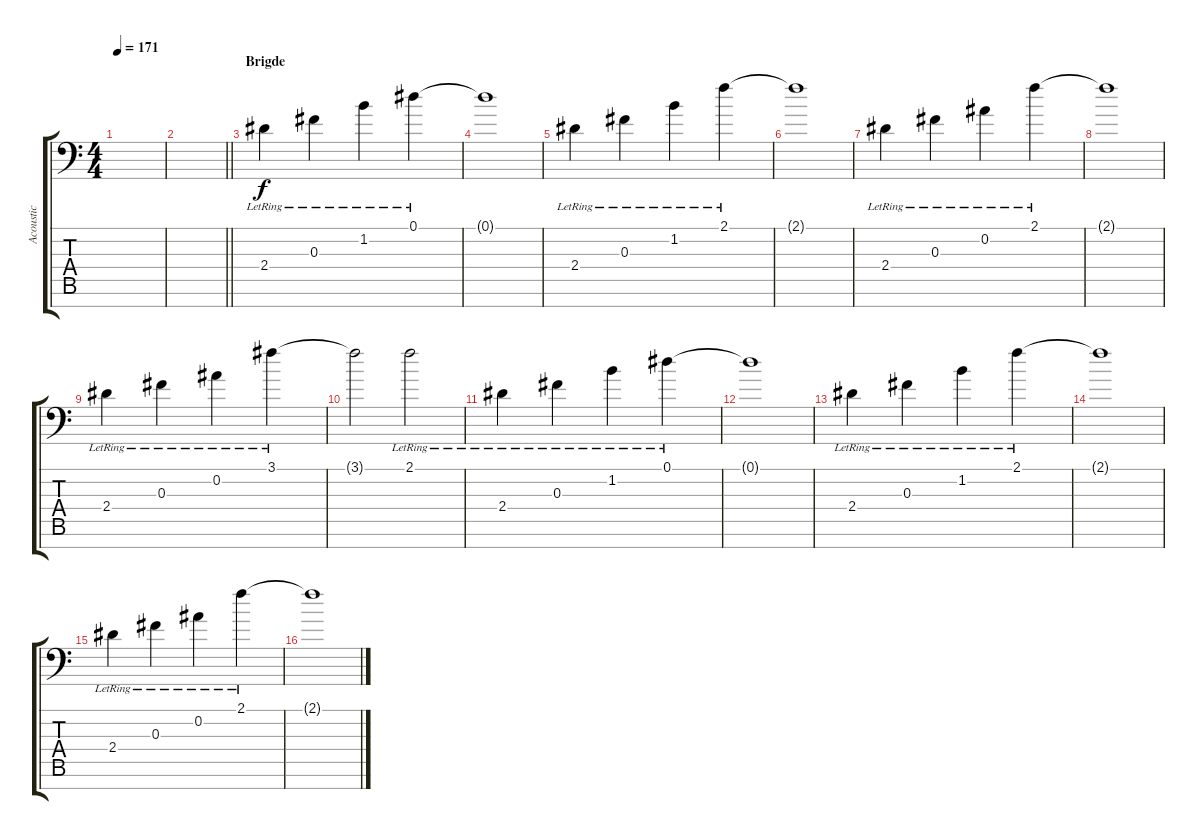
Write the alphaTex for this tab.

\track ("Acoustic" "Acoustic") {instrument electricguitarjazz}
\staff {score tabs}
\tuning (Eb4 Bb3 Gb3 Db3 Ab2 Eb2 Bb1) {hide}
\ts (4 4)
\tempo 171
\clef f4
\ks c
|
\barLineRight lightlight
|
\section ("" "Brigde")
2.4{lr}.4 0.3{lr}.4 1.2{lr}.4 0.1{lr}.4 |
0.1{t}.1 |
2.4{lr}.4 0.3{lr}.4 1.2{lr}.4 2.1{lr}.4 |
2.1{t}.1 |
2.4{lr}.4 0.3{lr}.4 0.2{lr}.4 2.1{lr}.4 |
2.1{t}.1 |
2.4{lr}.4 0.3{lr}.4 0.2{lr}.4 3.1{lr}.4 |
3.1{t}.2 2.1{lr}.2 |
2.4{lr}.4 0.3{lr}.4 1.2{lr}.4 0.1{lr}.4 |
0.1{t}.1 |
2.4{lr}.4 0.3{lr}.4 1.2{lr}.4 2.1{lr}.4 |
2.1{t}.1 |
2.4{lr}.4 0.3{lr}.4 0.2{lr}.4 2.1{lr}.4 |
2.1{t}.1
